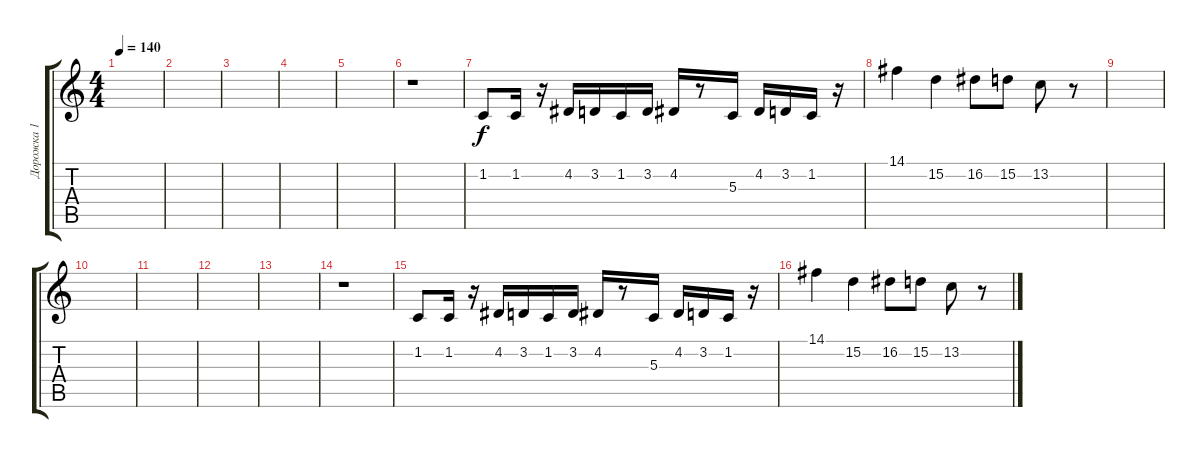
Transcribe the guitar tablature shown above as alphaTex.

\track ("Дорожка 1" "Дорожка 1") {instrument violin}
\staff {score tabs}
\tuning (E4 B3 G3 D3 A2 E2) {hide}
\ts (4 4)
\tempo 140
\clef g2
\ks c
|
|
|
|
|
r.1 |
1.2.8 1.2.16 r.16 4.2.16 3.2.16 1.2.16 3.2.16 4.2.16 r.8 5.3.16 4.2.16 3.2.16 1.2.16 r.16 |
14.1.4 15.2.4 16.2.8 15.2.8 13.2.8 r.8 |
|
|
|
|
|
r.1 |
1.2.8 1.2.16 r.16 4.2.16 3.2.16 1.2.16 3.2.16 4.2.16 r.8 5.3.16 4.2.16 3.2.16 1.2.16 r.16 |
14.1.4 15.2.4 16.2.8 15.2.8 13.2.8 r.8
